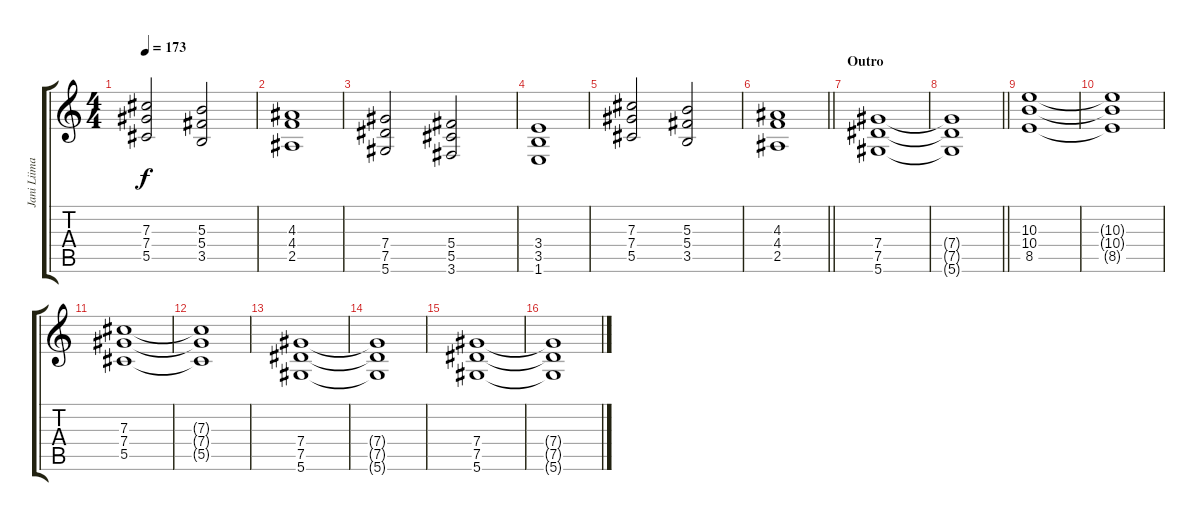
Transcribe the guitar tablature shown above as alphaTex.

\track ("Jani Liimatainen - Guitar II" "Jani Liima") {instrument distortionguitar}
\staff {score tabs}
\tuning (Eb4 Bb3 Gb3 Db3 Ab2 Eb2) {hide}
\ts (4 4)
\tempo 173
\clef g2
\ks c
(7.3 7.4 5.5).2{dy f} (5.3 5.4 3.5).2 |
(4.3 4.4 2.5).1 |
(7.4 7.5 5.6).2 (5.4 5.5 3.6).2 |
(3.4 3.5 1.6).1 |
(7.3 7.4 5.5).2 (5.3 5.4 3.5).2 |
\barLineRight lightlight
(4.3 4.4 2.5).1 |
\section ("" "Outro")
(7.4 7.5 5.6).1 |
\barLineRight lightlight
(7.4{t} 7.5{t} 5.6{t}).1 |
\ks aminor
(10.3 10.4 8.5).1 |
(10.3{t} 10.4{t} 8.5{t}).1 |
(7.3 7.4 5.5).1 |
(7.3{t} 7.4{t} 5.5{t}).1 |
(7.4 7.5 5.6).1 |
(7.4{t} 7.5{t} 5.6{t}).1 |
(7.4 7.5 5.6).1 |
(7.4{t} 7.5{t} 5.6{t}).1
